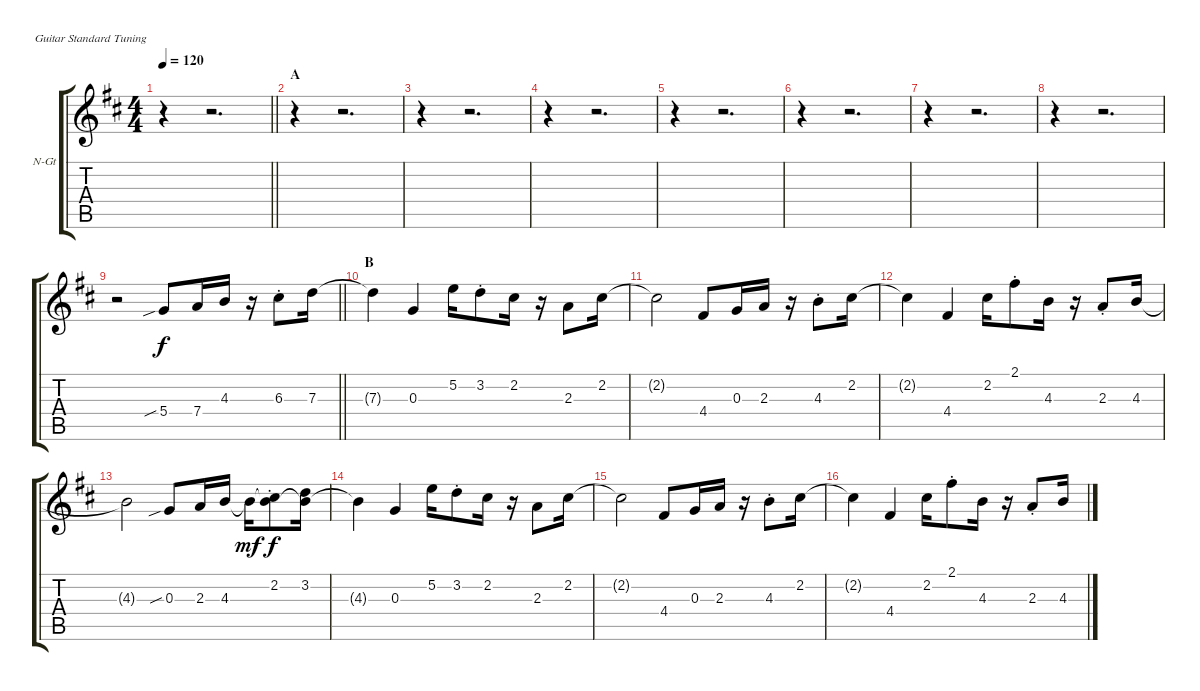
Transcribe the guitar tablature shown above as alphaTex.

\bracketExtendMode groupsimilarinstruments
\firstSystemTrackNameOrientation horizontal
\otherSystemsTrackNameOrientation horizontal
\track ("w/Harmonizer" "N-Gt") {instrument acousticguitarnylon}
\staff {score tabs}
\tuning (E4 B3 G3 D3 A2 E2)
\ts (4 4)
\tempo 120
\clef g2
\barLineRight lightlight
\ks d
r.4{dy f} r.2{d} |
\section ("" "A")
r.4 r.2{d} |
r.4 r.2{d} |
r.4 r.2{d} |
r.4 r.2{d} |
r.4 r.2{d} |
r.4 r.2{d} |
r.4 r.2{d} |
\barLineRight lightlight
r.2 5.4{sib}.8 7.4.16 4.3.16 r.16 6.3{st}.8 7.3.16 |
\section ("" "B")
7.3{t}.4 0.3.4 5.2.16 3.2{st}.8 2.2.16 r.16 2.3.8 2.2.16 |
2.2{t}.2 4.4.8 0.3.16 2.3.16 r.16 4.3{st}.8 2.2.16 |
2.2{t}.4 4.4.4 2.2.16 2.1{st}.8 4.3.16 r.16 2.3{st}.8 4.3.16 |
4.3{t}.2 0.3{sib}.8 2.3.16 4.3.16 4.3{t}.16{dy mf} (2.2{st} 4.3{t}).8{dy f} (3.2 4.3{t}).16 |
4.3{t}.4 0.3.4 5.2.16 3.2{st}.8 2.2.16 r.16 2.3.8 2.2.16 |
2.2{t}.2 4.4.8 0.3.16 2.3.16 r.16 4.3{st}.8 2.2.16 |
2.2{t}.4 4.4.4 2.2.16 2.1{st}.8 4.3.16 r.16 2.3{st}.8 4.3.16
